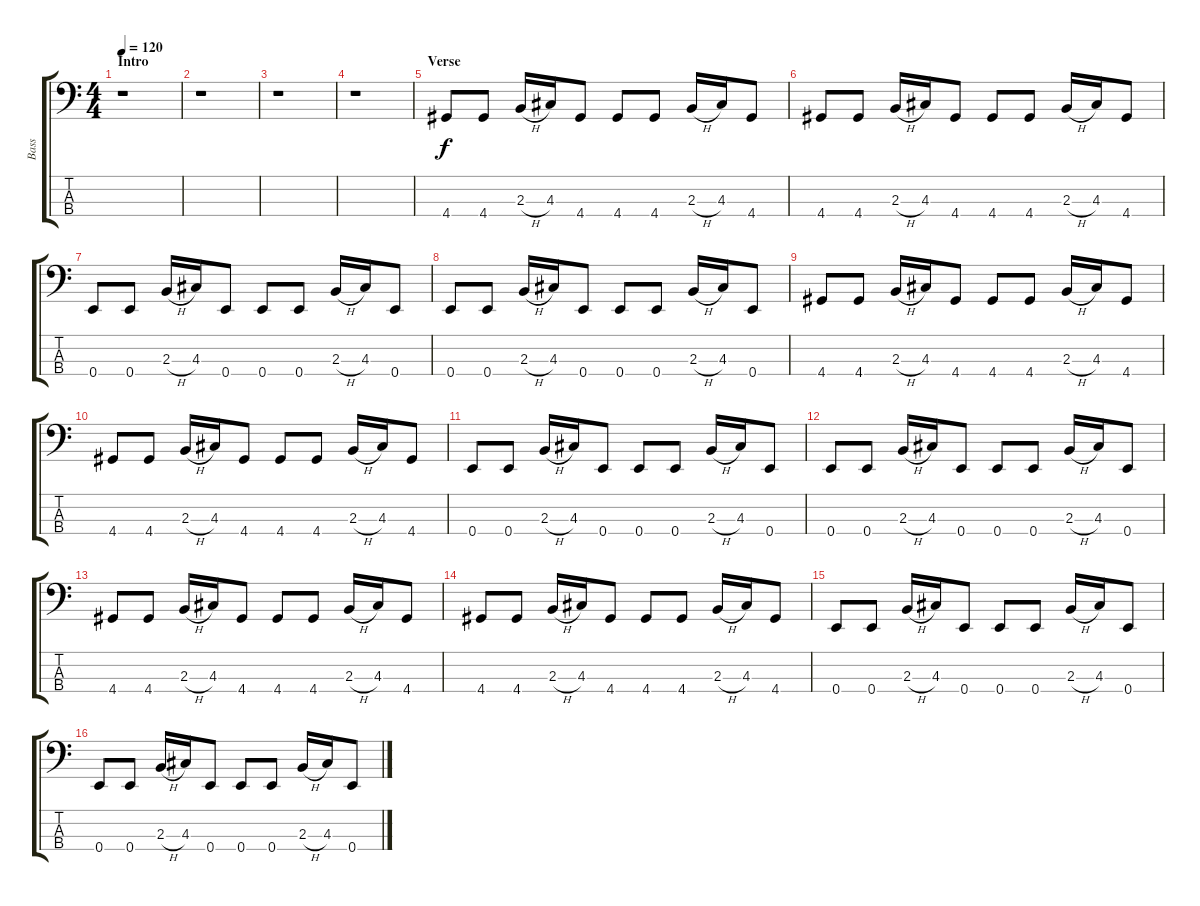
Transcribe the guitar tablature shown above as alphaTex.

\track ("Bass" "Bass") {instrument electricbassfinger}
\staff {score tabs}
\tuning (G2 D2 A1 E1) {hide}
\ts (4 4)
\section ("" "Intro")
\tempo 120
\clef f4
\ks c
r.1{dy f instrument electricbassfinger} |
r.1 |
r.1 |
r.1 |
\section ("" "Verse")
4.4.8 4.4.8 2.3{h}.16 4.3.16 4.4.8 4.4.8 4.4.8 2.3{h}.16 4.3.16 4.4.8 |
4.4.8 4.4.8 2.3{h}.16 4.3.16 4.4.8 4.4.8 4.4.8 2.3{h}.16 4.3.16 4.4.8 |
0.4.8 0.4.8 2.3{h}.16 4.3.16 0.4.8 0.4.8 0.4.8 2.3{h}.16 4.3.16 0.4.8 |
0.4.8 0.4.8 2.3{h}.16 4.3.16 0.4.8 0.4.8 0.4.8 2.3{h}.16 4.3.16 0.4.8 |
4.4.8 4.4.8 2.3{h}.16 4.3.16 4.4.8 4.4.8 4.4.8 2.3{h}.16 4.3.16 4.4.8 |
4.4.8 4.4.8 2.3{h}.16 4.3.16 4.4.8 4.4.8 4.4.8 2.3{h}.16 4.3.16 4.4.8 |
0.4.8 0.4.8 2.3{h}.16 4.3.16 0.4.8 0.4.8 0.4.8 2.3{h}.16 4.3.16 0.4.8 |
0.4.8 0.4.8 2.3{h}.16 4.3.16 0.4.8 0.4.8 0.4.8 2.3{h}.16 4.3.16 0.4.8 |
4.4.8 4.4.8 2.3{h}.16 4.3.16 4.4.8 4.4.8 4.4.8 2.3{h}.16 4.3.16 4.4.8 |
4.4.8 4.4.8 2.3{h}.16 4.3.16 4.4.8 4.4.8 4.4.8 2.3{h}.16 4.3.16 4.4.8 |
0.4.8 0.4.8 2.3{h}.16 4.3.16 0.4.8 0.4.8 0.4.8 2.3{h}.16 4.3.16 0.4.8 |
0.4.8 0.4.8 2.3{h}.16 4.3.16 0.4.8 0.4.8 0.4.8 2.3{h}.16 4.3.16 0.4.8
